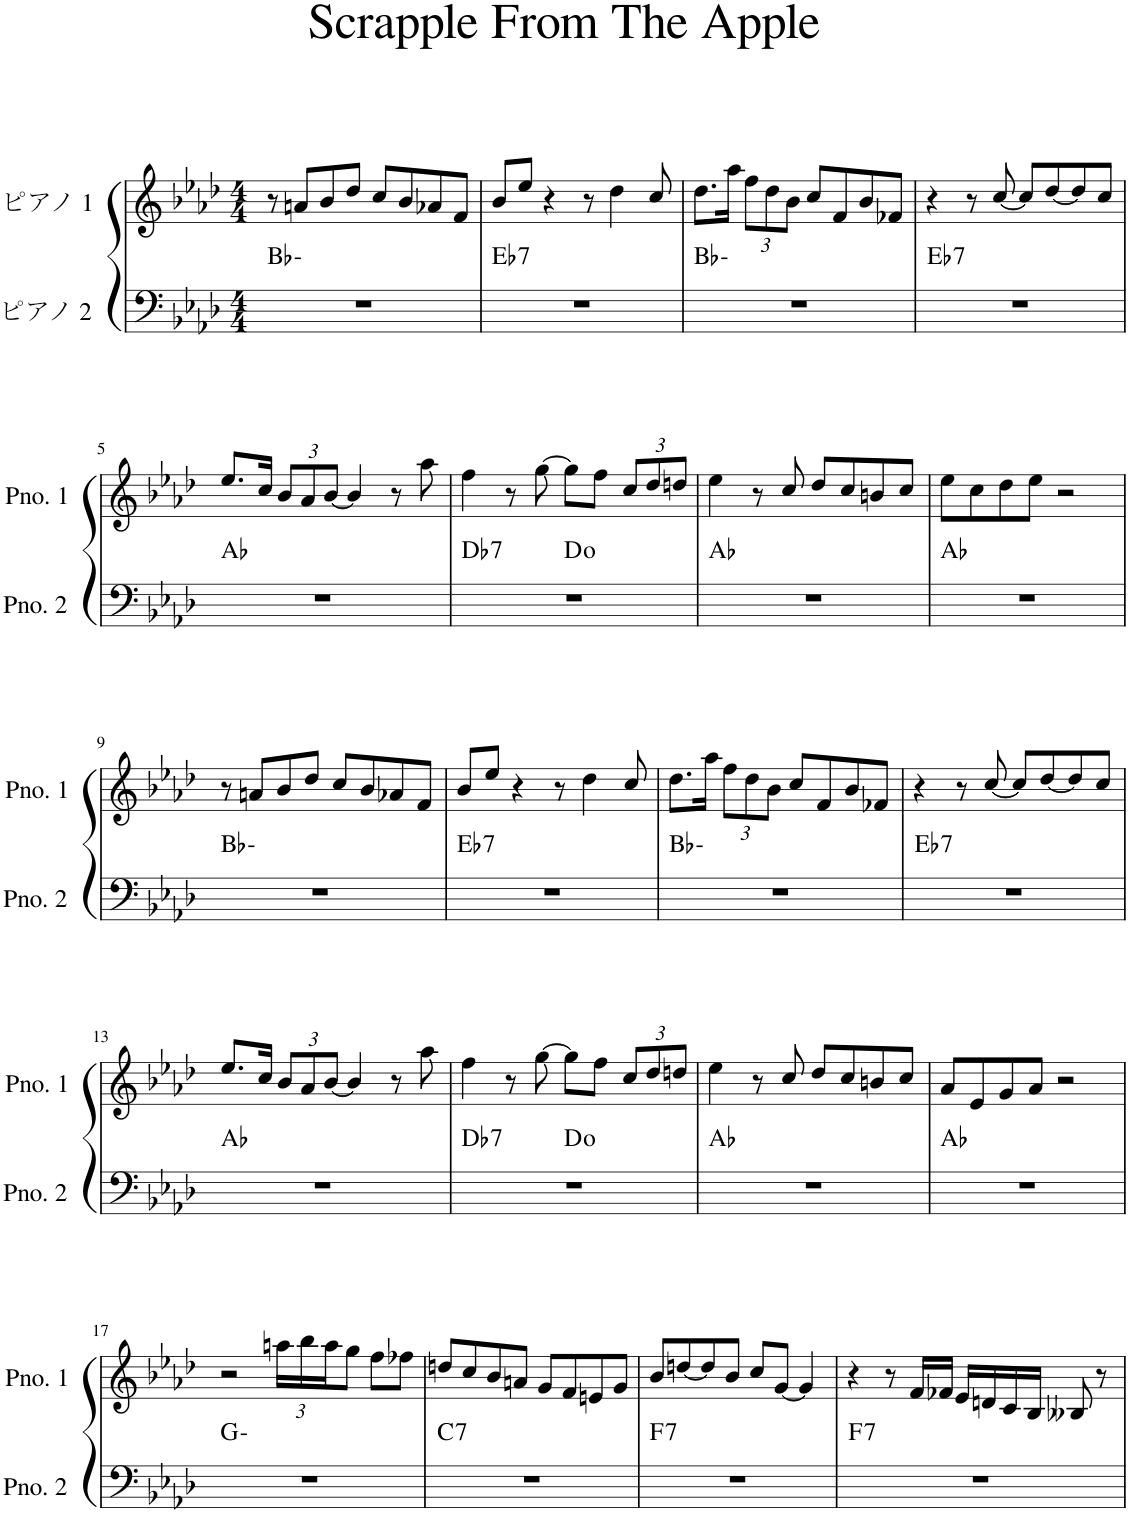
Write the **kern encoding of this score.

**kern	**harte	**kern
*part2	*part2	*part1
*staff2	*	*staff1
*I"ピアノ 2	*	*I"ピアノ 1
*clefF4	*	*clefG2
*k[b-e-a-d-]	*	*k[b-e-a-d-]
*M4/4	*	*M4/4
=1	=1	=1
1r	Bb:min	8r
.	.	8an/L
.	.	8b-/
.	.	8dd-/J
.	.	8cc/L
.	.	8b-/
.	.	8a-X/
.	.	8f/J
=2	=2	=2
!	!LO:H:kt=7	!
1r	Eb:7	8b-/L
.	.	8ee-/J
.	.	4r
.	.	8r
.	.	4dd-\
.	.	8cc/
=3	=3	=3
1r	Bb:min	8.dd-\L
.	.	16aa-\Jk
*	*	*Xbrackettup
.	.	12ff\L
.	.	12dd-\
.	.	12b-\J
.	.	8cc/L
.	.	8f/
.	.	8b-/
.	.	8f-X/J
=4	=4	=4
!	!LO:H:kt=7	!
1r	Eb:7	4r
.	.	8r
.	.	[8cc/
.	.	8cc/L]
.	.	[8dd-/
.	.	8dd-/]
.	.	8cc/J
!!LO:LB:g=z
=5	=5	=5
1r	Ab:maj	8.ee-/L
.	.	16cc/Jk
.	.	12b-/L
.	.	12a-/
.	.	[12b-/J
.	.	4b-/]
.	.	8r
.	.	8aa-\
=6	=6	=6
!	!LO:H:kt=7	!
*^	*	*
1r	2ryy	Db:7	4ff\
.	.	.	8r
.	.	.	[8gg\
.	2ryy	D:dim	8gg\L]
.	.	.	8ff\J
.	.	.	12cc/L
.	.	.	12dd-/
.	.	.	12ddn/J
*v	*v	*	*
=7	=7	=7
1r	Ab:maj	4ee-\
.	.	8r
.	.	8cc/
.	.	8dd-/L
.	.	8cc/
.	.	8bn/
.	.	8cc/J
=8	=8	=8
1r	Ab:maj	8ee-\L
.	.	8cc\
.	.	8dd-\
.	.	8ee-\J
.	.	2r
!!LO:LB:g=z
=9	=9	=9
1r	Bb:min	8r
.	.	8an/L
.	.	8b-/
.	.	8dd-/J
.	.	8cc/L
.	.	8b-/
.	.	8a-X/
.	.	8f/J
=10	=10	=10
!	!LO:H:kt=7	!
1r	Eb:7	8b-/L
.	.	8ee-/J
.	.	4r
.	.	8r
.	.	4dd-\
.	.	8cc/
=11	=11	=11
1r	Bb:min	8.dd-\L
.	.	16aa-\Jk
.	.	12ff\L
.	.	12dd-\
.	.	12b-\J
.	.	8cc/L
.	.	8f/
.	.	8b-/
.	.	8f-X/J
=12	=12	=12
!	!LO:H:kt=7	!
1r	Eb:7	4r
.	.	8r
.	.	[8cc/
.	.	8cc/L]
.	.	[8dd-/
.	.	8dd-/]
.	.	8cc/J
!!LO:LB:g=z
=13	=13	=13
1r	Ab:maj	8.ee-/L
.	.	16cc/Jk
.	.	12b-/L
.	.	12a-/
.	.	[12b-/J
.	.	4b-/]
.	.	8r
.	.	8aa-\
=14	=14	=14
!	!LO:H:kt=7	!
*^	*	*
1r	2ryy	Db:7	4ff\
.	.	.	8r
.	.	.	[8gg\
.	2ryy	D:dim	8gg\L]
.	.	.	8ff\J
.	.	.	12cc/L
.	.	.	12dd-/
.	.	.	12ddn/J
*v	*v	*	*
=15	=15	=15
1r	Ab:maj	4ee-\
.	.	8r
.	.	8cc/
.	.	8dd-/L
.	.	8cc/
.	.	8bn/
.	.	8cc/J
=16	=16	=16
1r	Ab:maj	8a-/L
.	.	8e-/
.	.	8g/
.	.	8a-/J
.	.	2r
!!LO:LB:g=z
=17	=17	=17
1r	G:min	2r
.	.	24aan\LL
.	.	24bb-\
.	.	24aa\J
.	.	8gg\J
.	.	8ff\L
.	.	8ff-X\J
=18	=18	=18
!	!LO:H:kt=7	!
1r	C:7	8ddn/L
.	.	8cc/
.	.	8b-/
.	.	8an/J
.	.	8g/L
.	.	8f/
.	.	8en/
.	.	8g/J
=19	=19	=19
!	!LO:H:kt=7	!
1r	F:7	8b-/L
.	.	[8ddn/
.	.	8dd/]
.	.	8b-/J
.	.	8cc/L
.	.	[8g/J
.	.	4g/]
=20	=20	=20
!	!LO:H:kt=7	!
1r	F:7	4r
.	.	8r
.	.	16f/LL
.	.	16f-X/JJ
.	.	16e-/LL
.	.	16dn/
.	.	16c/
.	.	16B-/JJ
.	.	8B--X/
.	.	8r
=	=	=
*-	*-	*-
